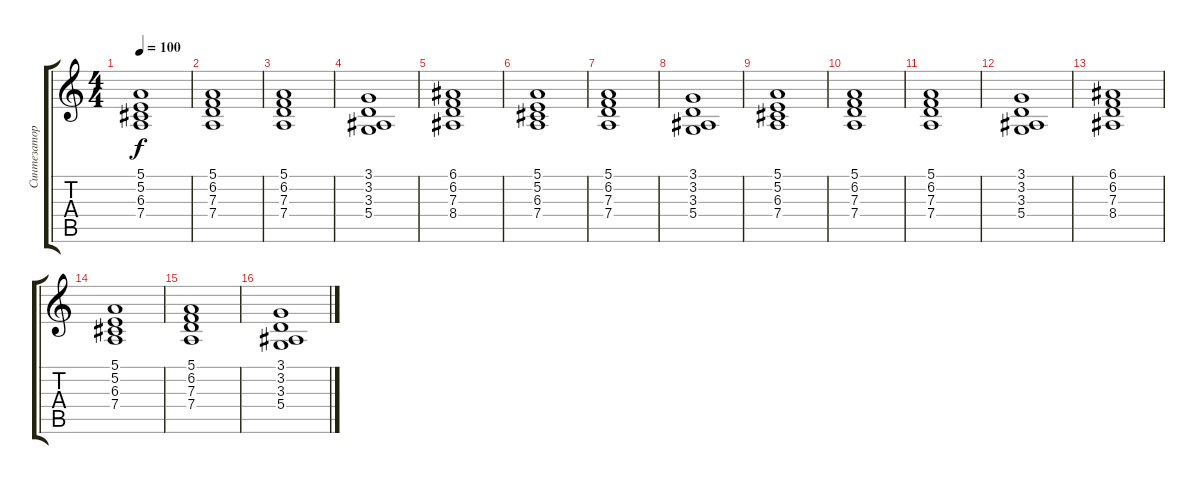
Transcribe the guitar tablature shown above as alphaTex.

\track ("Синтезатор" "Синтезатор") {instrument stringensemble1}
\staff {score tabs}
\tuning (E4 B3 G3 D3 A2 E2) {hide}
\ts (4 4)
\tempo 100
\clef g2
\ks c
(5.1 5.2 6.3 7.4).1{dy f} |
(5.1 6.2 7.3 7.4).1 |
(5.1 6.2 7.3 7.4).1 |
(3.1 3.2 3.3 5.4).1 |
(6.1 6.2 7.3 8.4).1 |
(5.1 5.2 6.3 7.4).1 |
(5.1 6.2 7.3 7.4).1 |
(3.1 3.2 3.3 5.4).1 |
(5.1 5.2 6.3 7.4).1 |
(5.1 6.2 7.3 7.4).1 |
(5.1 6.2 7.3 7.4).1 |
(3.1 3.2 3.3 5.4).1 |
(6.1 6.2 7.3 8.4).1 |
(5.1 5.2 6.3 7.4).1 |
(5.1 6.2 7.3 7.4).1 |
(3.1 3.2 3.3 5.4).1
